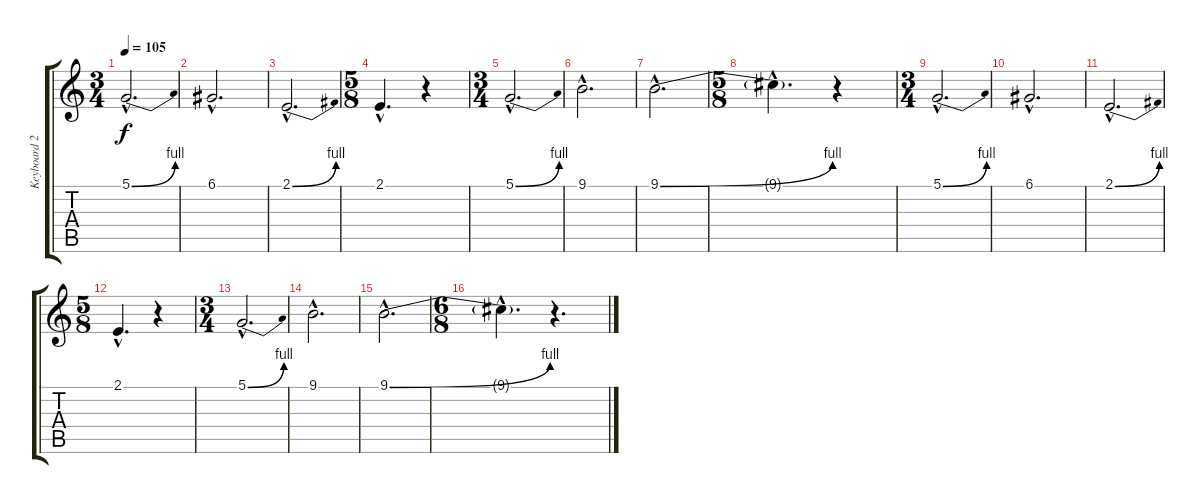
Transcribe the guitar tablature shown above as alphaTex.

\track ("Keyboard 2" "Keyboard 2") {instrument lead2sawtooth}
\staff {score tabs}
\tuning (D4 A3 F3 C3 G2 D2) {hide}
\ts (3 4)
\tempo 105
\clef g2
\ks c
5.1{be (bend 0 0 60 4) hac}.2{d dy f instrument lead2sawtooth} |
6.1{hac}.2{d} |
2.1{be (bend 0 0 60 4) hac}.2{d} |
\ts (5 8)
2.1{hac}.4{d} r.4 |
\ts (3 4)
5.1{be (bend 0 0 60 4) hac}.2{d} |
9.1{hac}.2{d} |
9.1{be (bend 0 0 60 4) hac}.2{d} |
\ts (5 8)
9.1{hac t}.4{d} r.4 |
\ts (3 4)
5.1{be (bend 0 0 60 4) hac}.2{d} |
6.1{hac}.2{d} |
2.1{be (bend 0 0 60 4) hac}.2{d} |
\ts (5 8)
2.1{hac}.4{d} r.4 |
\ts (3 4)
5.1{be (bend 0 0 60 4) hac}.2{d} |
9.1{hac}.2{d} |
9.1{be (bend 0 0 60 4) hac}.2{d} |
\ts (6 8)
9.1{hac t}.4{d} r.4{d}
